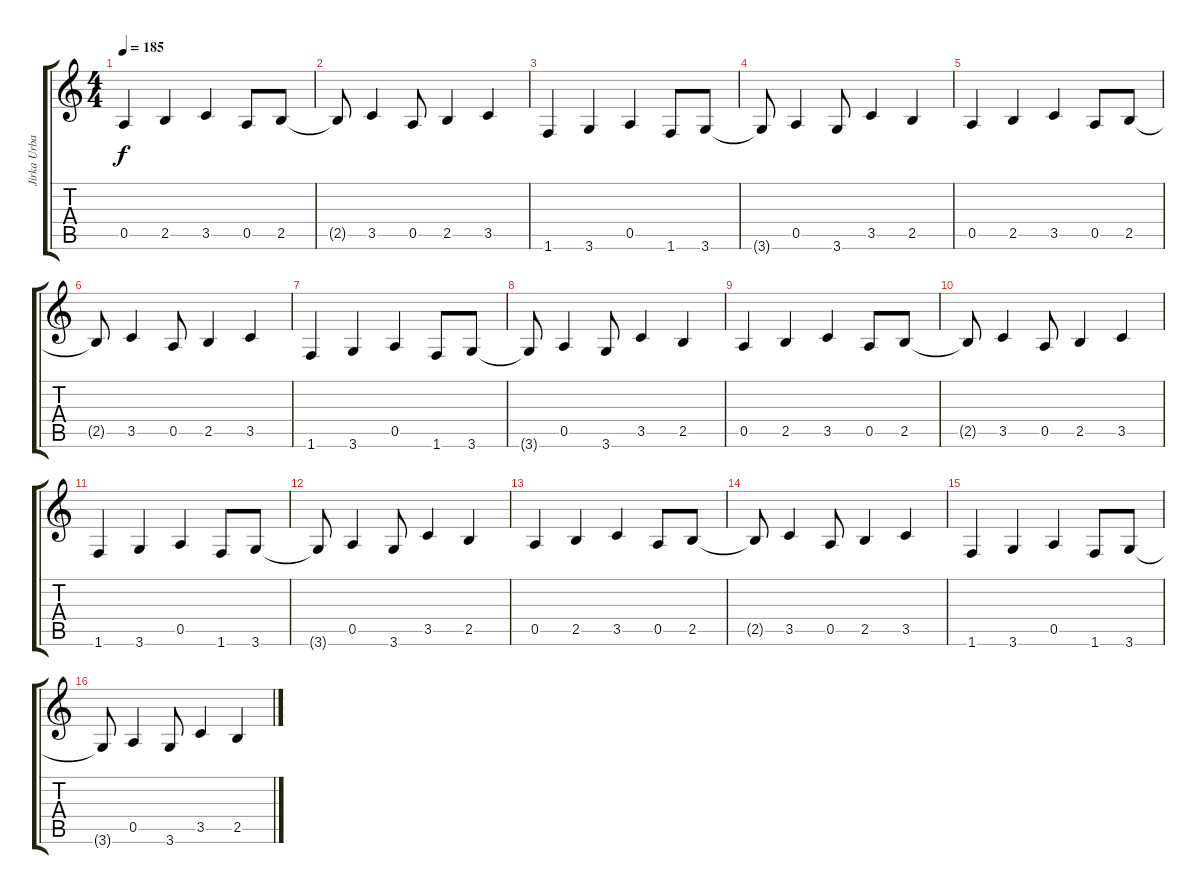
\track ("Jirka Urban" "Jirka Urba") {instrument overdrivenguitar}
\staff {score tabs}
\tuning (E4 B3 G3 D3 A2 E2) {hide}
\ts (4 4)
\tempo 185
\clef g2
\ks c
0.5.4{dy f} 2.5.4 3.5.4 0.5.8 2.5.8 |
2.5{t}.8 3.5.4 0.5.8 2.5.4 3.5.4 |
1.6.4 3.6.4 0.5.4 1.6.8 3.6.8 |
3.6{t}.8 0.5.4 3.6.8 3.5.4 2.5.4 |
0.5.4 2.5.4 3.5.4 0.5.8 2.5.8 |
2.5{t}.8 3.5.4 0.5.8 2.5.4 3.5.4 |
1.6.4 3.6.4 0.5.4 1.6.8 3.6.8 |
3.6{t}.8 0.5.4 3.6.8 3.5.4 2.5.4 |
0.5.4 2.5.4 3.5.4 0.5.8 2.5.8 |
2.5{t}.8 3.5.4 0.5.8 2.5.4 3.5.4 |
1.6.4 3.6.4 0.5.4 1.6.8 3.6.8 |
3.6{t}.8 0.5.4 3.6.8 3.5.4 2.5.4 |
0.5.4 2.5.4 3.5.4 0.5.8 2.5.8 |
2.5{t}.8 3.5.4 0.5.8 2.5.4 3.5.4 |
1.6.4 3.6.4 0.5.4 1.6.8 3.6.8 |
3.6{t}.8 0.5.4 3.6.8 3.5.4 2.5.4
